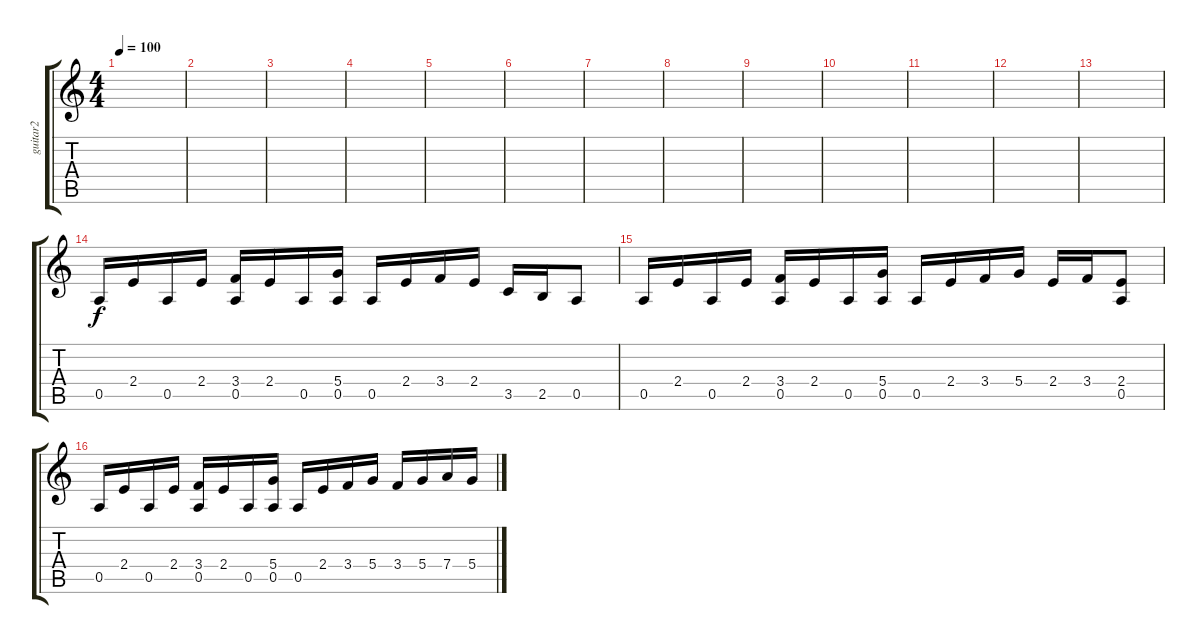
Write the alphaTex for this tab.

\track ("guitar2" "guitar2") {instrument distortionguitar}
\staff {score tabs}
\tuning (E4 B3 G3 D3 A2 E2) {hide}
\ts (4 4)
\tempo 100
\clef g2
\ks c
|
|
|
|
|
|
|
|
|
|
|
|
|
0.5.16 2.4.16 0.5.16 2.4.16 (3.4 0.5).16 2.4.16 0.5.16 (5.4 0.5).16 0.5.16 2.4.16 3.4.16 2.4.16 3.5.16 2.5.16 0.5.8 |
0.5.16 2.4.16 0.5.16 2.4.16 (3.4 0.5).16 2.4.16 0.5.16 (5.4 0.5).16 0.5.16 2.4.16 3.4.16 5.4.16 2.4.16 3.4.16 (2.4 0.5).8 |
0.5.16 2.4.16 0.5.16 2.4.16 (3.4 0.5).16 2.4.16 0.5.16 (5.4 0.5).16 0.5.16 2.4.16 3.4.16 5.4.16 3.4.16 5.4.16 7.4.16 5.4.16
